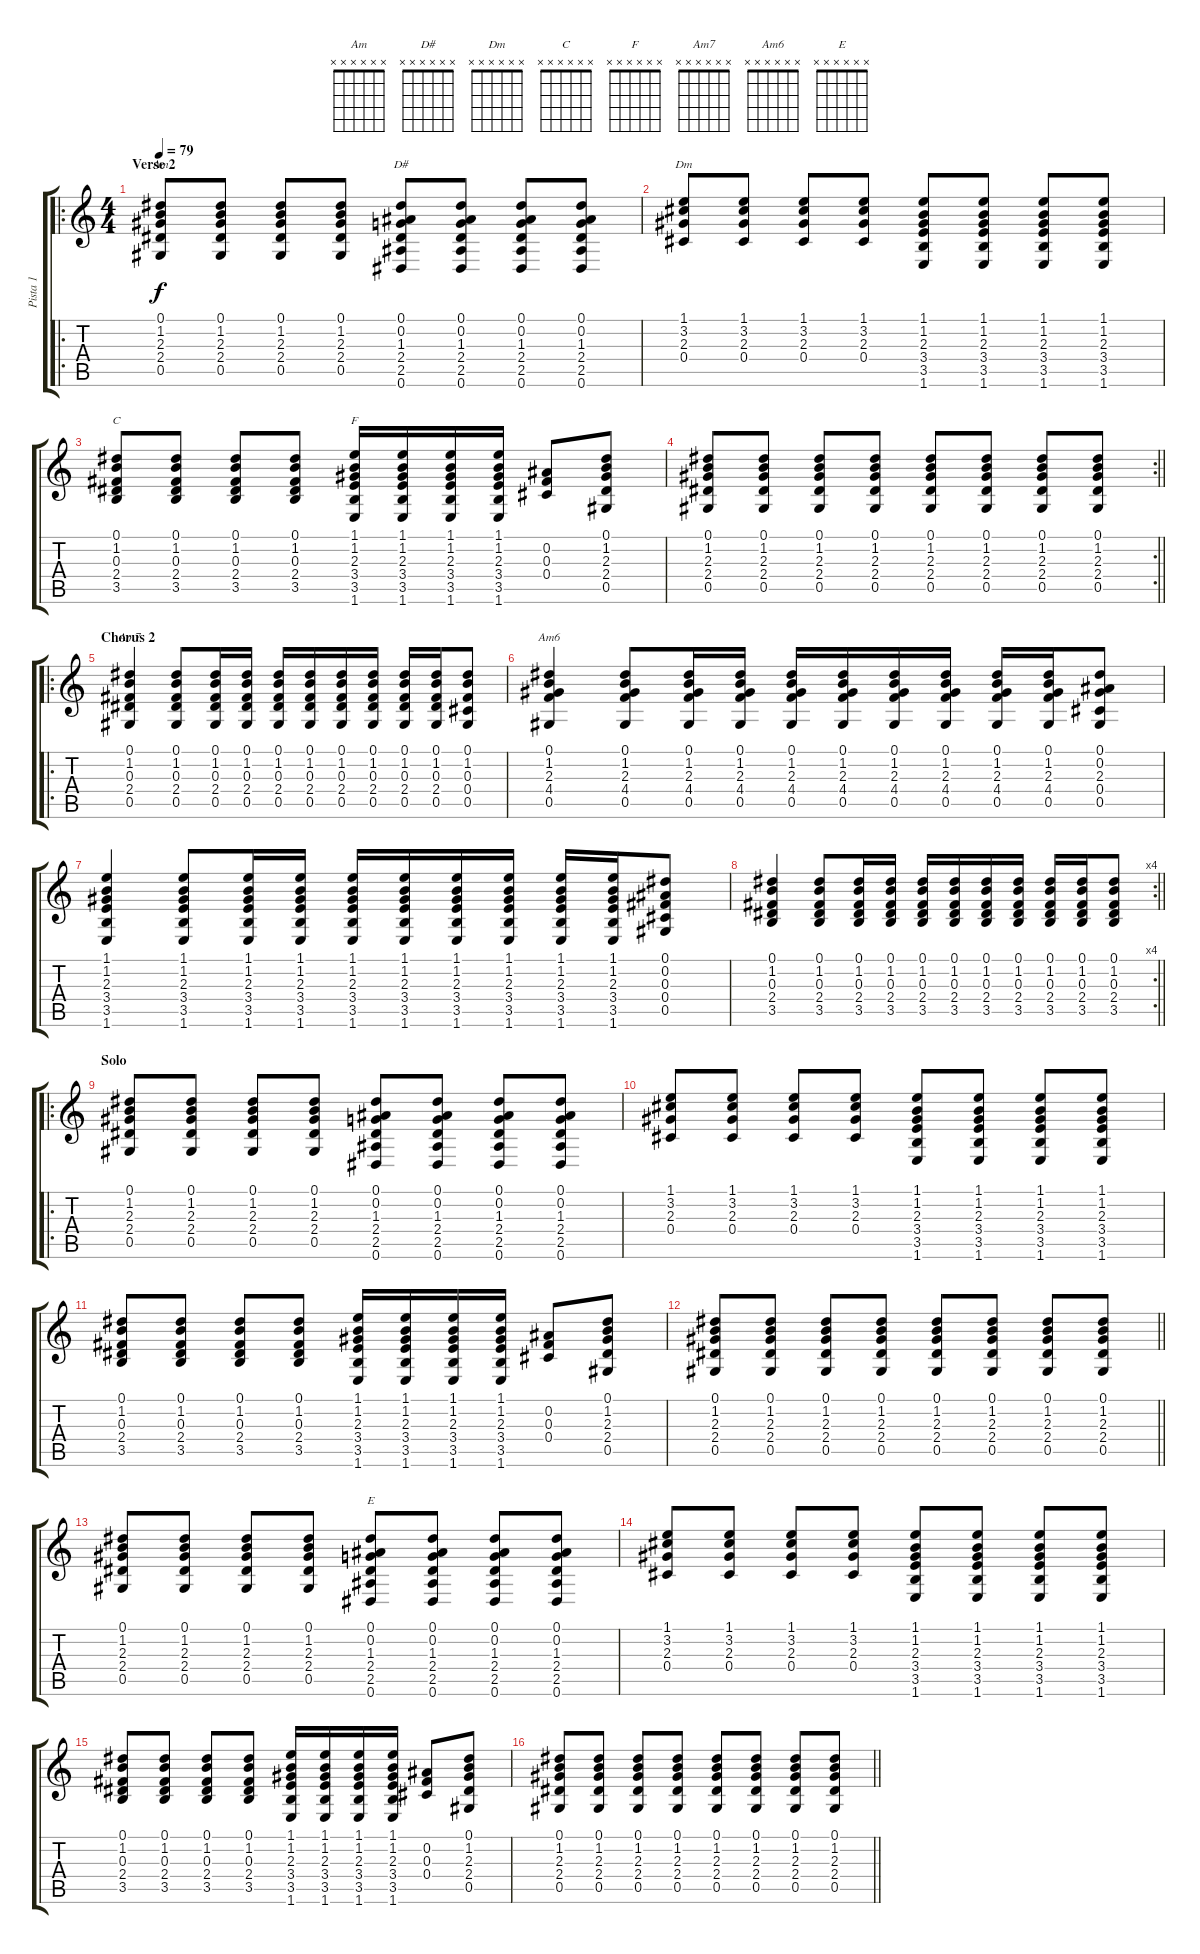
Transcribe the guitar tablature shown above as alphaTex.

\track ("Pista 1" "Pista 1") {instrument acousticguitarsteel}
\staff {score tabs}
\tuning (Eb4 Bb3 Gb3 Db3 Ab2 Eb2) {hide}
\chord ("Am" x x x x x x)
\chord ("D#" x x x x x x)
\chord ("Dm" x x x x x x)
\chord ("C" x x x x x x)
\chord ("F" x x x x x x)
\chord ("Am7" x x x x x x)
\chord ("Am6" x x x x x x)
\chord ("E" x x x x x x)
\ro
\ts (4 4)
\section ("" "Verse 2")
\tempo 79
\clef g2
\ks c
(0.1 1.2 2.3 2.4 0.5).8{ch "Am" dy f} (0.1 1.2 2.3 2.4 0.5).8 (0.1 1.2 2.3 2.4 0.5).8 (0.1 1.2 2.3 2.4 0.5).8 (0.1 0.2 1.3 2.4 2.5 0.6).8{ch "D#"} (0.1 0.2 1.3 2.4 2.5 0.6).8 (0.1 0.2 1.3 2.4 2.5 0.6).8 (0.1 0.2 1.3 2.4 2.5 0.6).8 |
(1.1 3.2 2.3 0.4).8{ch "Dm"} (1.1 3.2 2.3 0.4).8 (1.1 3.2 2.3 0.4).8 (1.1 3.2 2.3 0.4).8 (1.1 1.2 2.3 3.4 3.5 1.6).8 (1.1 1.2 2.3 3.4 3.5 1.6).8 (1.1 1.2 2.3 3.4 3.5 1.6).8 (1.1 1.2 2.3 3.4 3.5 1.6).8 |
(0.1 1.2 0.3 2.4 3.5).8{ch "C"} (0.1 1.2 0.3 2.4 3.5).8 (0.1 1.2 0.3 2.4 3.5).8 (0.1 1.2 0.3 2.4 3.5).8 (1.1 1.2 2.3 3.4 3.5 1.6).16{ch "F"} (1.1 1.2 2.3 3.4 3.5 1.6).16 (1.1 1.2 2.3 3.4 3.5 1.6).16 (1.1 1.2 2.3 3.4 3.5 1.6).16 (0.2 0.3 0.4).8 (0.1 1.2 2.3 2.4 0.5).8 |
\rc 2
\barLineRight lightlight
(0.1 1.2 2.3 2.4 0.5).8 (0.1 1.2 2.3 2.4 0.5).8 (0.1 1.2 2.3 2.4 0.5).8 (0.1 1.2 2.3 2.4 0.5).8 (0.1 1.2 2.3 2.4 0.5).8 (0.1 1.2 2.3 2.4 0.5).8 (0.1 1.2 2.3 2.4 0.5).8 (0.1 1.2 2.3 2.4 0.5).8 |
\ro
\section ("" "Chorus 2")
(0.1 1.2 0.3 2.4 0.5).4{ch "Am7"} (0.1 1.2 0.3 2.4 0.5).8 (0.1 1.2 0.3 2.4 0.5).16 (0.1 1.2 0.3 2.4 0.5).16 (0.1 1.2 0.3 2.4 0.5).16 (0.1 1.2 0.3 2.4 0.5).16 (0.1 1.2 0.3 2.4 0.5).16 (0.1 1.2 0.3 2.4 0.5).16 (0.1 1.2 0.3 2.4 0.5).16 (0.1 1.2 0.3 2.4 0.5).16 (0.1 1.2 0.3 0.4 0.5).8 |
(0.1 1.2 2.3 4.4 0.5).4{ch "Am6"} (0.1 1.2 2.3 4.4 0.5).8 (0.1 1.2 2.3 4.4 0.5).16 (0.1 1.2 2.3 4.4 0.5).16 (0.1 1.2 2.3 4.4 0.5).16 (0.1 1.2 2.3 4.4 0.5).16 (0.1 1.2 2.3 4.4 0.5).16 (0.1 1.2 2.3 4.4 0.5).16 (0.1 1.2 2.3 4.4 0.5).16 (0.1 1.2 2.3 4.4 0.5).16 (0.1 0.2 2.3 0.4 0.5).8 |
(1.1 1.2 2.3 3.4 3.5 1.6).4 (1.1 1.2 2.3 3.4 3.5 1.6).8 (1.1 1.2 2.3 3.4 3.5 1.6).16 (1.1 1.2 2.3 3.4 3.5 1.6).16 (1.1 1.2 2.3 3.4 3.5 1.6).16 (1.1 1.2 2.3 3.4 3.5 1.6).16 (1.1 1.2 2.3 3.4 3.5 1.6).16 (1.1 1.2 2.3 3.4 3.5 1.6).16 (1.1 1.2 2.3 3.4 3.5 1.6).16 (1.1 1.2 2.3 3.4 3.5 1.6).16 (0.1 0.2 0.3 0.4 0.5).8 |
\rc 4
\barLineRight lightlight
(0.1 1.2 0.3 2.4 3.5).4 (0.1 1.2 0.3 2.4 3.5).8 (0.1 1.2 0.3 2.4 3.5).16 (0.1 1.2 0.3 2.4 3.5).16 (0.1 1.2 0.3 2.4 3.5).16 (0.1 1.2 0.3 2.4 3.5).16 (0.1 1.2 0.3 2.4 3.5).16 (0.1 1.2 0.3 2.4 3.5).16 (0.1 1.2 0.3 2.4 3.5).16 (0.1 1.2 0.3 2.4 3.5).16 (0.1 1.2 0.3 2.4 3.5).8 |
\ro
\section ("" "Solo")
(0.1 1.2 2.3 2.4 0.5).8 (0.1 1.2 2.3 2.4 0.5).8 (0.1 1.2 2.3 2.4 0.5).8 (0.1 1.2 2.3 2.4 0.5).8 (0.1 0.2 1.3 2.4 2.5 0.6).8 (0.1 0.2 1.3 2.4 2.5 0.6).8 (0.1 0.2 1.3 2.4 2.5 0.6).8 (0.1 0.2 1.3 2.4 2.5 0.6).8 |
(1.1 3.2 2.3 0.4).8 (1.1 3.2 2.3 0.4).8 (1.1 3.2 2.3 0.4).8 (1.1 3.2 2.3 0.4).8 (1.1 1.2 2.3 3.4 3.5 1.6).8 (1.1 1.2 2.3 3.4 3.5 1.6).8 (1.1 1.2 2.3 3.4 3.5 1.6).8 (1.1 1.2 2.3 3.4 3.5 1.6).8 |
(0.1 1.2 0.3 2.4 3.5).8 (0.1 1.2 0.3 2.4 3.5).8 (0.1 1.2 0.3 2.4 3.5).8 (0.1 1.2 0.3 2.4 3.5).8 (1.1 1.2 2.3 3.4 3.5 1.6).16 (1.1 1.2 2.3 3.4 3.5 1.6).16 (1.1 1.2 2.3 3.4 3.5 1.6).16 (1.1 1.2 2.3 3.4 3.5 1.6).16 (0.2 0.3 0.4).8 (0.1 1.2 2.3 2.4 0.5).8 |
\barLineRight lightlight
(0.1 1.2 2.3 2.4 0.5).8 (0.1 1.2 2.3 2.4 0.5).8 (0.1 1.2 2.3 2.4 0.5).8 (0.1 1.2 2.3 2.4 0.5).8 (0.1 1.2 2.3 2.4 0.5).8 (0.1 1.2 2.3 2.4 0.5).8 (0.1 1.2 2.3 2.4 0.5).8 (0.1 1.2 2.3 2.4 0.5).8 |
(0.1 1.2 2.3 2.4 0.5).8 (0.1 1.2 2.3 2.4 0.5).8 (0.1 1.2 2.3 2.4 0.5).8 (0.1 1.2 2.3 2.4 0.5).8 (0.1 0.2 1.3 2.4 2.5 0.6).8{ch "E"} (0.1 0.2 1.3 2.4 2.5 0.6).8 (0.1 0.2 1.3 2.4 2.5 0.6).8 (0.1 0.2 1.3 2.4 2.5 0.6).8 |
(1.1 3.2 2.3 0.4).8 (1.1 3.2 2.3 0.4).8 (1.1 3.2 2.3 0.4).8 (1.1 3.2 2.3 0.4).8 (1.1 1.2 2.3 3.4 3.5 1.6).8 (1.1 1.2 2.3 3.4 3.5 1.6).8 (1.1 1.2 2.3 3.4 3.5 1.6).8 (1.1 1.2 2.3 3.4 3.5 1.6).8 |
(0.1 1.2 0.3 2.4 3.5).8 (0.1 1.2 0.3 2.4 3.5).8 (0.1 1.2 0.3 2.4 3.5).8 (0.1 1.2 0.3 2.4 3.5).8 (1.1 1.2 2.3 3.4 3.5 1.6).16 (1.1 1.2 2.3 3.4 3.5 1.6).16 (1.1 1.2 2.3 3.4 3.5 1.6).16 (1.1 1.2 2.3 3.4 3.5 1.6).16 (0.2 0.3 0.4).8 (0.1 1.2 2.3 2.4 0.5).8 |
\barLineRight lightlight
(0.1 1.2 2.3 2.4 0.5).8 (0.1 1.2 2.3 2.4 0.5).8 (0.1 1.2 2.3 2.4 0.5).8 (0.1 1.2 2.3 2.4 0.5).8 (0.1 1.2 2.3 2.4 0.5).8 (0.1 1.2 2.3 2.4 0.5).8 (0.1 1.2 2.3 2.4 0.5).8 (0.1 1.2 2.3 2.4 0.5).8
